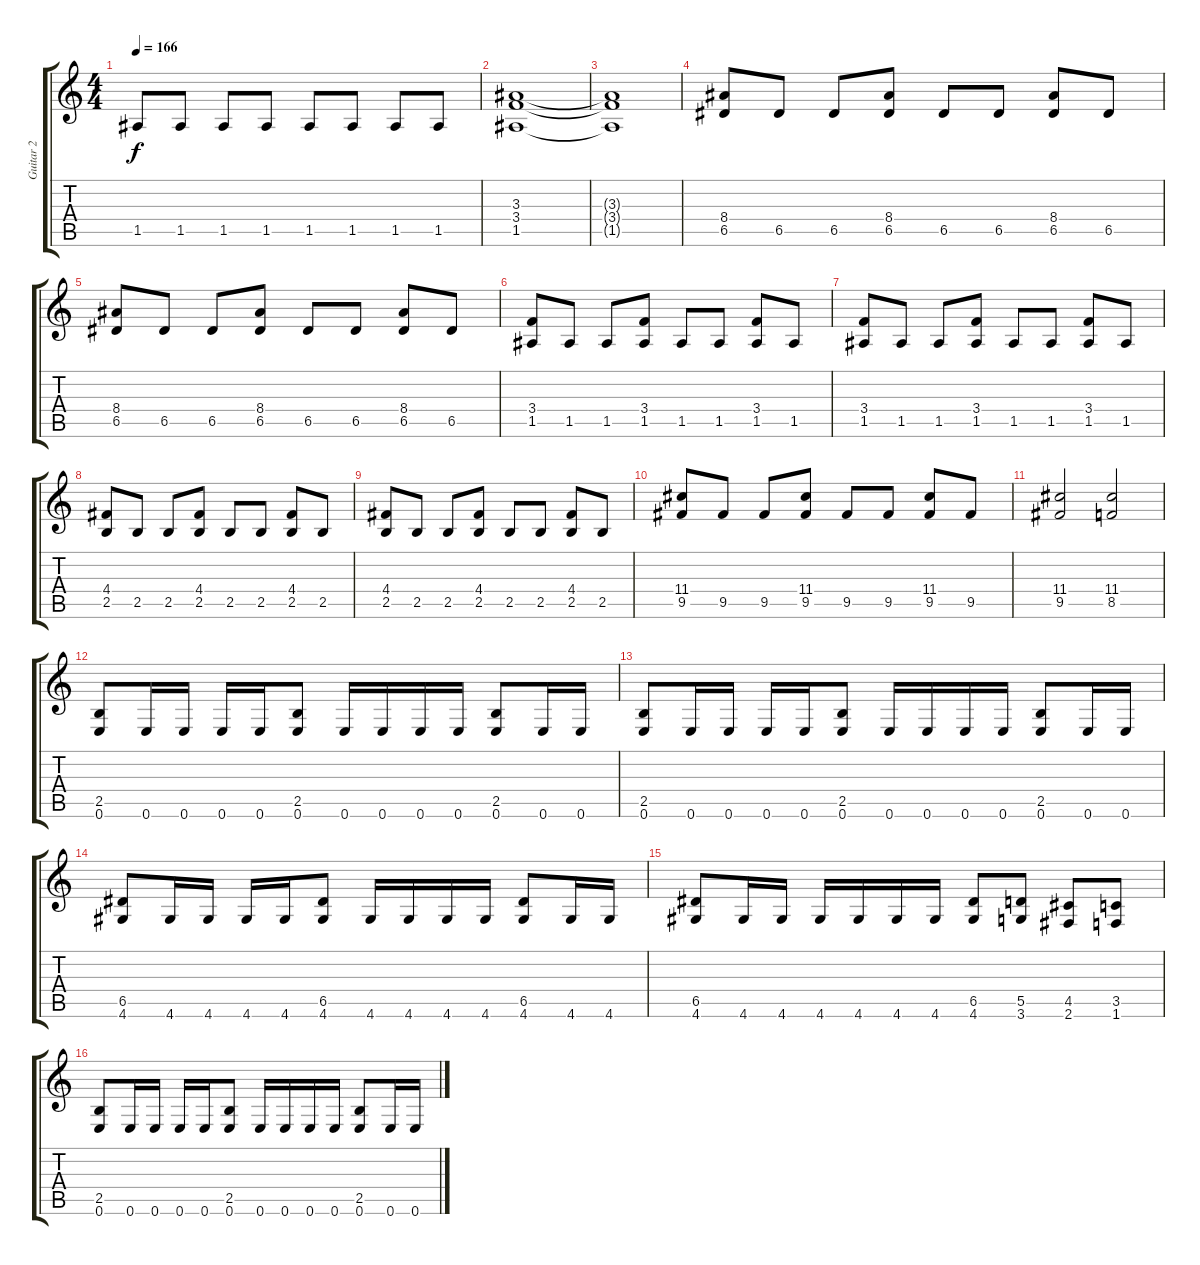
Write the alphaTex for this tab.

\track ("Guitar 2" "Guitar 2") {instrument distortionguitar}
\staff {score tabs}
\tuning (E4 B3 G3 D3 A2 E2) {hide}
\ts (4 4)
\tempo 166
\clef g2
\ks c
1.5.8{dy f} 1.5.8 1.5.8 1.5.8 1.5.8 1.5.8 1.5.8 1.5.8 |
(3.3 3.4 1.5).1 |
(3.3{t} 3.4{t} 1.5{t}).1 |
\section ("" "")
(8.4 6.5).8 6.5.8 6.5.8 (8.4 6.5).8 6.5.8 6.5.8 (8.4 6.5).8 6.5.8 |
(8.4 6.5).8 6.5.8 6.5.8 (8.4 6.5).8 6.5.8 6.5.8 (8.4 6.5).8 6.5.8 |
(3.4 1.5).8 1.5.8 1.5.8 (3.4 1.5).8 1.5.8 1.5.8 (3.4 1.5).8 1.5.8 |
(3.4 1.5).8 1.5.8 1.5.8 (3.4 1.5).8 1.5.8 1.5.8 (3.4 1.5).8 1.5.8 |
(4.4 2.5).8 2.5.8 2.5.8 (4.4 2.5).8 2.5.8 2.5.8 (4.4 2.5).8 2.5.8 |
(4.4 2.5).8 2.5.8 2.5.8 (4.4 2.5).8 2.5.8 2.5.8 (4.4 2.5).8 2.5.8 |
(11.4 9.5).8 9.5.8 9.5.8 (11.4 9.5).8 9.5.8 9.5.8 (11.4 9.5).8 9.5.8 |
(11.4 9.5).2 (11.4 8.5).2 |
\section ("" "")
(2.5 0.6).8 0.6.16 0.6.16 0.6.16 0.6.16 (2.5 0.6).8 0.6.16 0.6.16 0.6.16 0.6.16 (2.5 0.6).8 0.6.16 0.6.16 |
(2.5 0.6).8 0.6.16 0.6.16 0.6.16 0.6.16 (2.5 0.6).8 0.6.16 0.6.16 0.6.16 0.6.16 (2.5 0.6).8 0.6.16 0.6.16 |
(6.5 4.6).8 4.6.16 4.6.16 4.6.16 4.6.16 (6.5 4.6).8 4.6.16 4.6.16 4.6.16 4.6.16 (6.5 4.6).8 4.6.16 4.6.16 |
(6.5 4.6).8 4.6.16 4.6.16 4.6.16 4.6.16 4.6.16 4.6.16 (6.5 4.6).8 (5.5 3.6).8 (4.5 2.6).8 (3.5 1.6).8 |
(2.5 0.6).8 0.6.16 0.6.16 0.6.16 0.6.16 (2.5 0.6).8 0.6.16 0.6.16 0.6.16 0.6.16 (2.5 0.6).8 0.6.16 0.6.16
